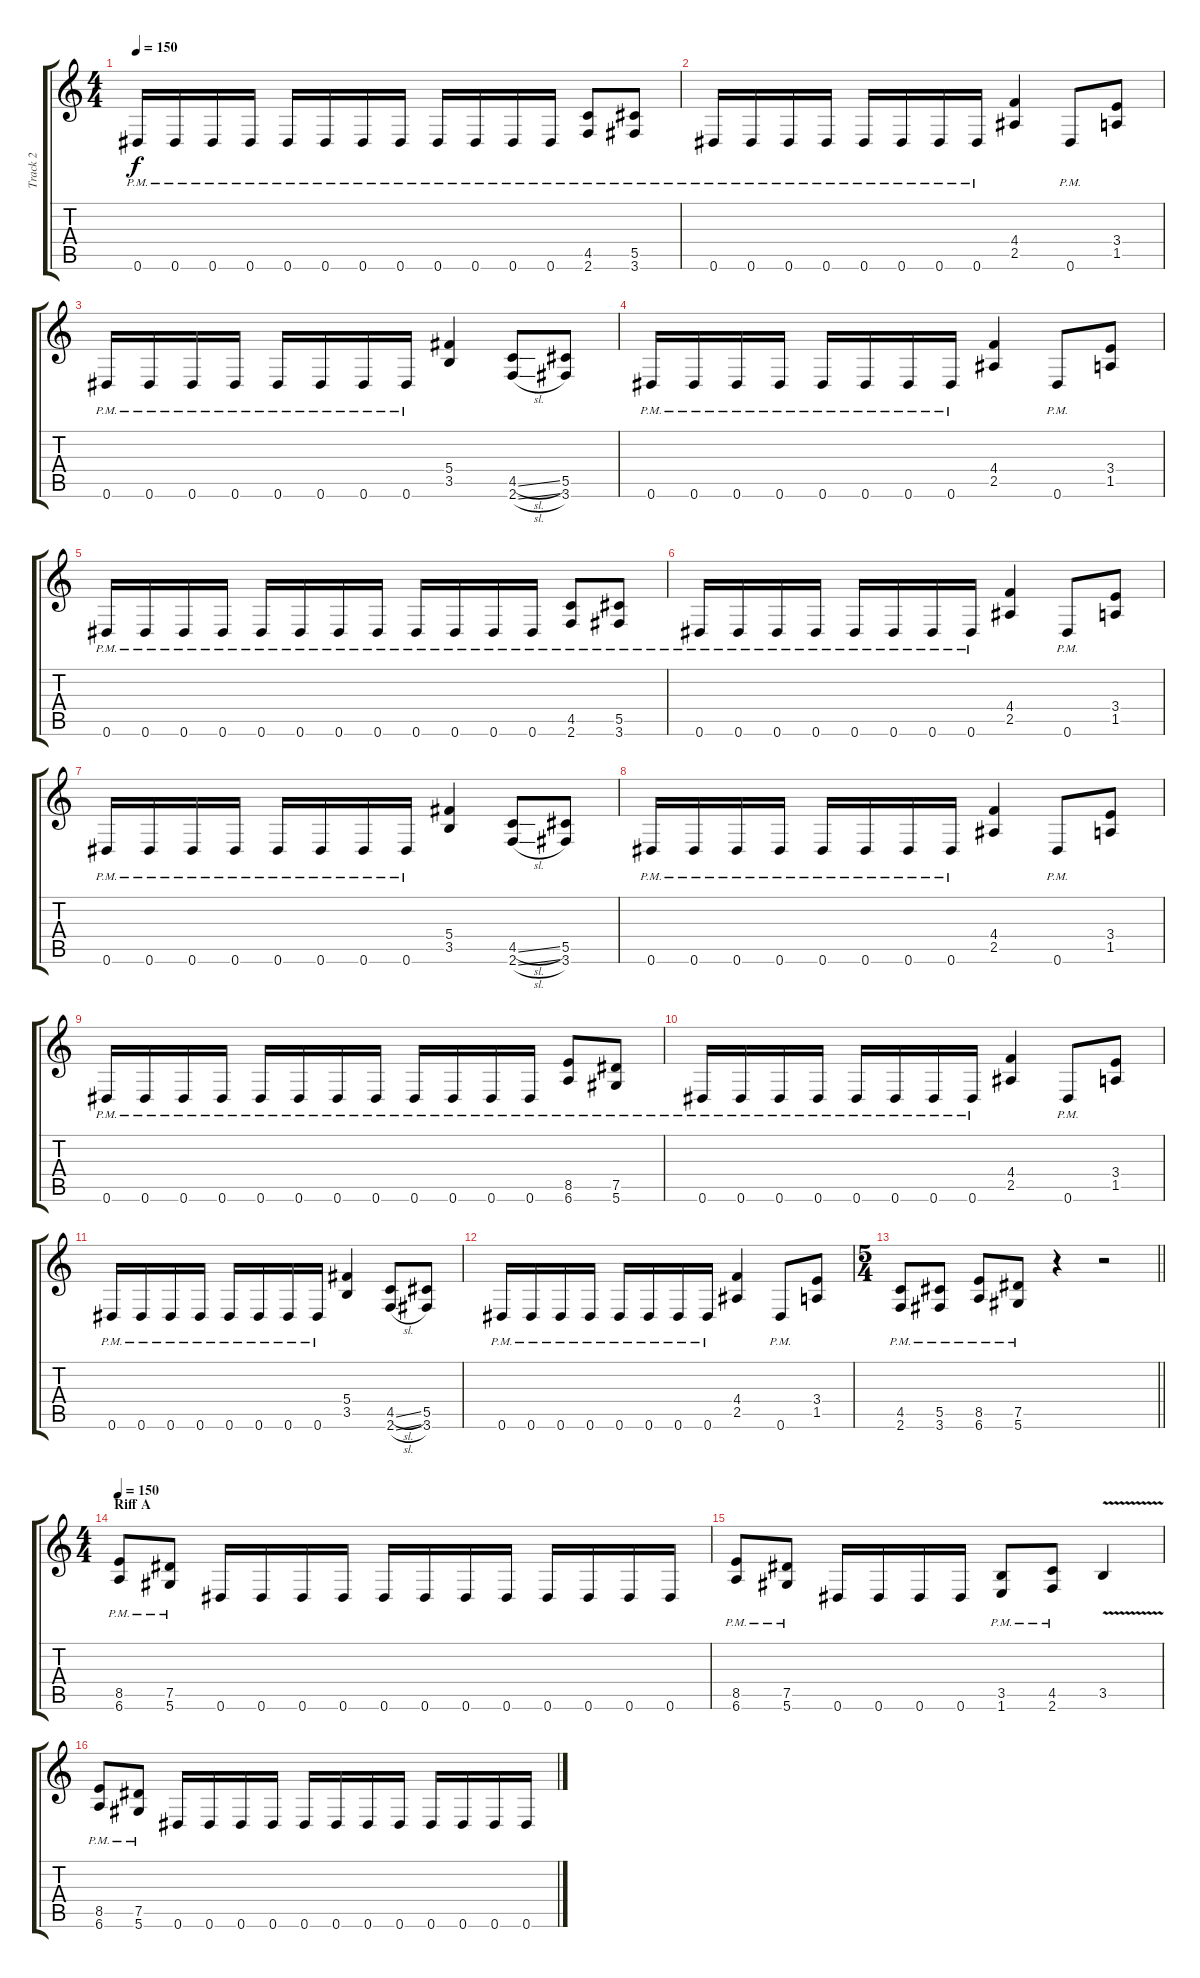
\track ("Track 2" "Track 2") {instrument distortionguitar}
\staff {score tabs}
\tuning (Eb4 Bb3 Gb3 Db3 Ab2 Eb2) {hide}
\ts (4 4)
\tempo 150
\clef g2
\ks c
0.6{pm}.16{dy f} 0.6{pm}.16 0.6{pm}.16 0.6{pm}.16 0.6{pm}.16 0.6{pm}.16 0.6{pm}.16 0.6{pm}.16 0.6{pm}.16 0.6{pm}.16 0.6{pm}.16 0.6{pm}.16 (4.5{pm} 2.6{pm}).8 (5.5{pm} 3.6{pm}).8 |
0.6{pm}.16 0.6{pm}.16 0.6{pm}.16 0.6{pm}.16 0.6{pm}.16 0.6{pm}.16 0.6{pm}.16 0.6{pm}.16 (4.4 2.5).4 0.6{pm}.8 (3.4 1.5).8 |
0.6{pm}.16 0.6{pm}.16 0.6{pm}.16 0.6{pm}.16 0.6{pm}.16 0.6{pm}.16 0.6{pm}.16 0.6{pm}.16 (5.4 3.5).4 (4.5{sl} 2.6{sl}).8 (5.5 3.6).8 |
0.6{pm}.16 0.6{pm}.16 0.6{pm}.16 0.6{pm}.16 0.6{pm}.16 0.6{pm}.16 0.6{pm}.16 0.6{pm}.16 (4.4 2.5).4 0.6{pm}.8 (3.4 1.5).8 |
0.6{pm}.16 0.6{pm}.16 0.6{pm}.16 0.6{pm}.16 0.6{pm}.16 0.6{pm}.16 0.6{pm}.16 0.6{pm}.16 0.6{pm}.16 0.6{pm}.16 0.6{pm}.16 0.6{pm}.16 (4.5{pm} 2.6{pm}).8 (5.5{pm} 3.6{pm}).8 |
0.6{pm}.16 0.6{pm}.16 0.6{pm}.16 0.6{pm}.16 0.6{pm}.16 0.6{pm}.16 0.6{pm}.16 0.6{pm}.16 (4.4 2.5).4 0.6{pm}.8 (3.4 1.5).8 |
0.6{pm}.16 0.6{pm}.16 0.6{pm}.16 0.6{pm}.16 0.6{pm}.16 0.6{pm}.16 0.6{pm}.16 0.6{pm}.16 (5.4 3.5).4 (4.5{sl} 2.6{sl}).8 (5.5 3.6).8 |
0.6{pm}.16 0.6{pm}.16 0.6{pm}.16 0.6{pm}.16 0.6{pm}.16 0.6{pm}.16 0.6{pm}.16 0.6{pm}.16 (4.4 2.5).4 0.6{pm}.8 (3.4 1.5).8 |
0.6{pm}.16 0.6{pm}.16 0.6{pm}.16 0.6{pm}.16 0.6{pm}.16 0.6{pm}.16 0.6{pm}.16 0.6{pm}.16 0.6{pm}.16 0.6{pm}.16 0.6{pm}.16 0.6{pm}.16 (8.5{pm} 6.6{pm}).8 (7.5{pm} 5.6{pm}).8 |
0.6{pm}.16 0.6{pm}.16 0.6{pm}.16 0.6{pm}.16 0.6{pm}.16 0.6{pm}.16 0.6{pm}.16 0.6{pm}.16 (4.4 2.5).4 0.6{pm}.8 (3.4 1.5).8 |
0.6{pm}.16 0.6{pm}.16 0.6{pm}.16 0.6{pm}.16 0.6{pm}.16 0.6{pm}.16 0.6{pm}.16 0.6{pm}.16 (5.4 3.5).4 (4.5{sl} 2.6{sl}).8 (5.5 3.6).8 |
0.6{pm}.16 0.6{pm}.16 0.6{pm}.16 0.6{pm}.16 0.6{pm}.16 0.6{pm}.16 0.6{pm}.16 0.6{pm}.16 (4.4 2.5).4 0.6{pm}.8 (3.4 1.5).8 |
\ts (5 4)
\barLineRight lightlight
(4.5{pm} 2.6{pm}).8 (5.5{pm} 3.6{pm}).8 (8.5{pm} 6.6{pm}).8 (7.5{pm} 5.6{pm}).8 r.4 r.2 |
\ts (4 4)
\section ("" "Riff A")
\tempo 150
(8.5{pm} 6.6{pm}).8 (7.5{pm} 5.6{pm}).8 0.6.16 0.6.16 0.6.16 0.6.16 0.6.16 0.6.16 0.6.16 0.6.16 0.6.16 0.6.16 0.6.16 0.6.16 |
(8.5{pm} 6.6{pm}).8 (7.5{pm} 5.6{pm}).8 0.6.16 0.6.16 0.6.16 0.6.16 (3.5{pm} 1.6{pm}).8 (4.5{pm} 2.6{pm}).8 3.5{v}.4 |
(8.5{pm} 6.6{pm}).8 (7.5{pm} 5.6{pm}).8 0.6.16 0.6.16 0.6.16 0.6.16 0.6.16 0.6.16 0.6.16 0.6.16 0.6.16 0.6.16 0.6.16 0.6.16
